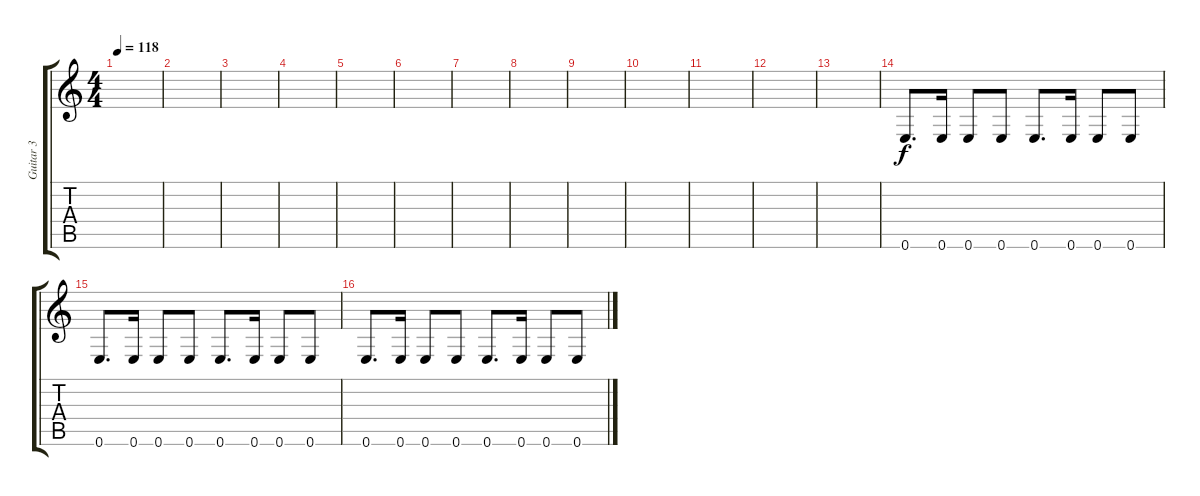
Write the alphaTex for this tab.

\track ("Guitar 3" "Guitar 3") {instrument distortionguitar}
\staff {score tabs}
\tuning (E4 B3 G3 D3 A2 E2) {hide}
\ts (4 4)
\tempo 118
\clef g2
\ks c
|
|
|
|
|
|
|
|
|
|
|
|
|
0.6.8{d volume 8} 0.6.16 0.6.8 0.6.8 0.6.8{d} 0.6.16 0.6.8 0.6.8 |
0.6.8{d} 0.6.16 0.6.8{volume 13} 0.6.8 0.6.8{d} 0.6.16 0.6.8 0.6.8 |
0.6.8{d} 0.6.16 0.6.8 0.6.8 0.6.8{d} 0.6.16 0.6.8 0.6.8
